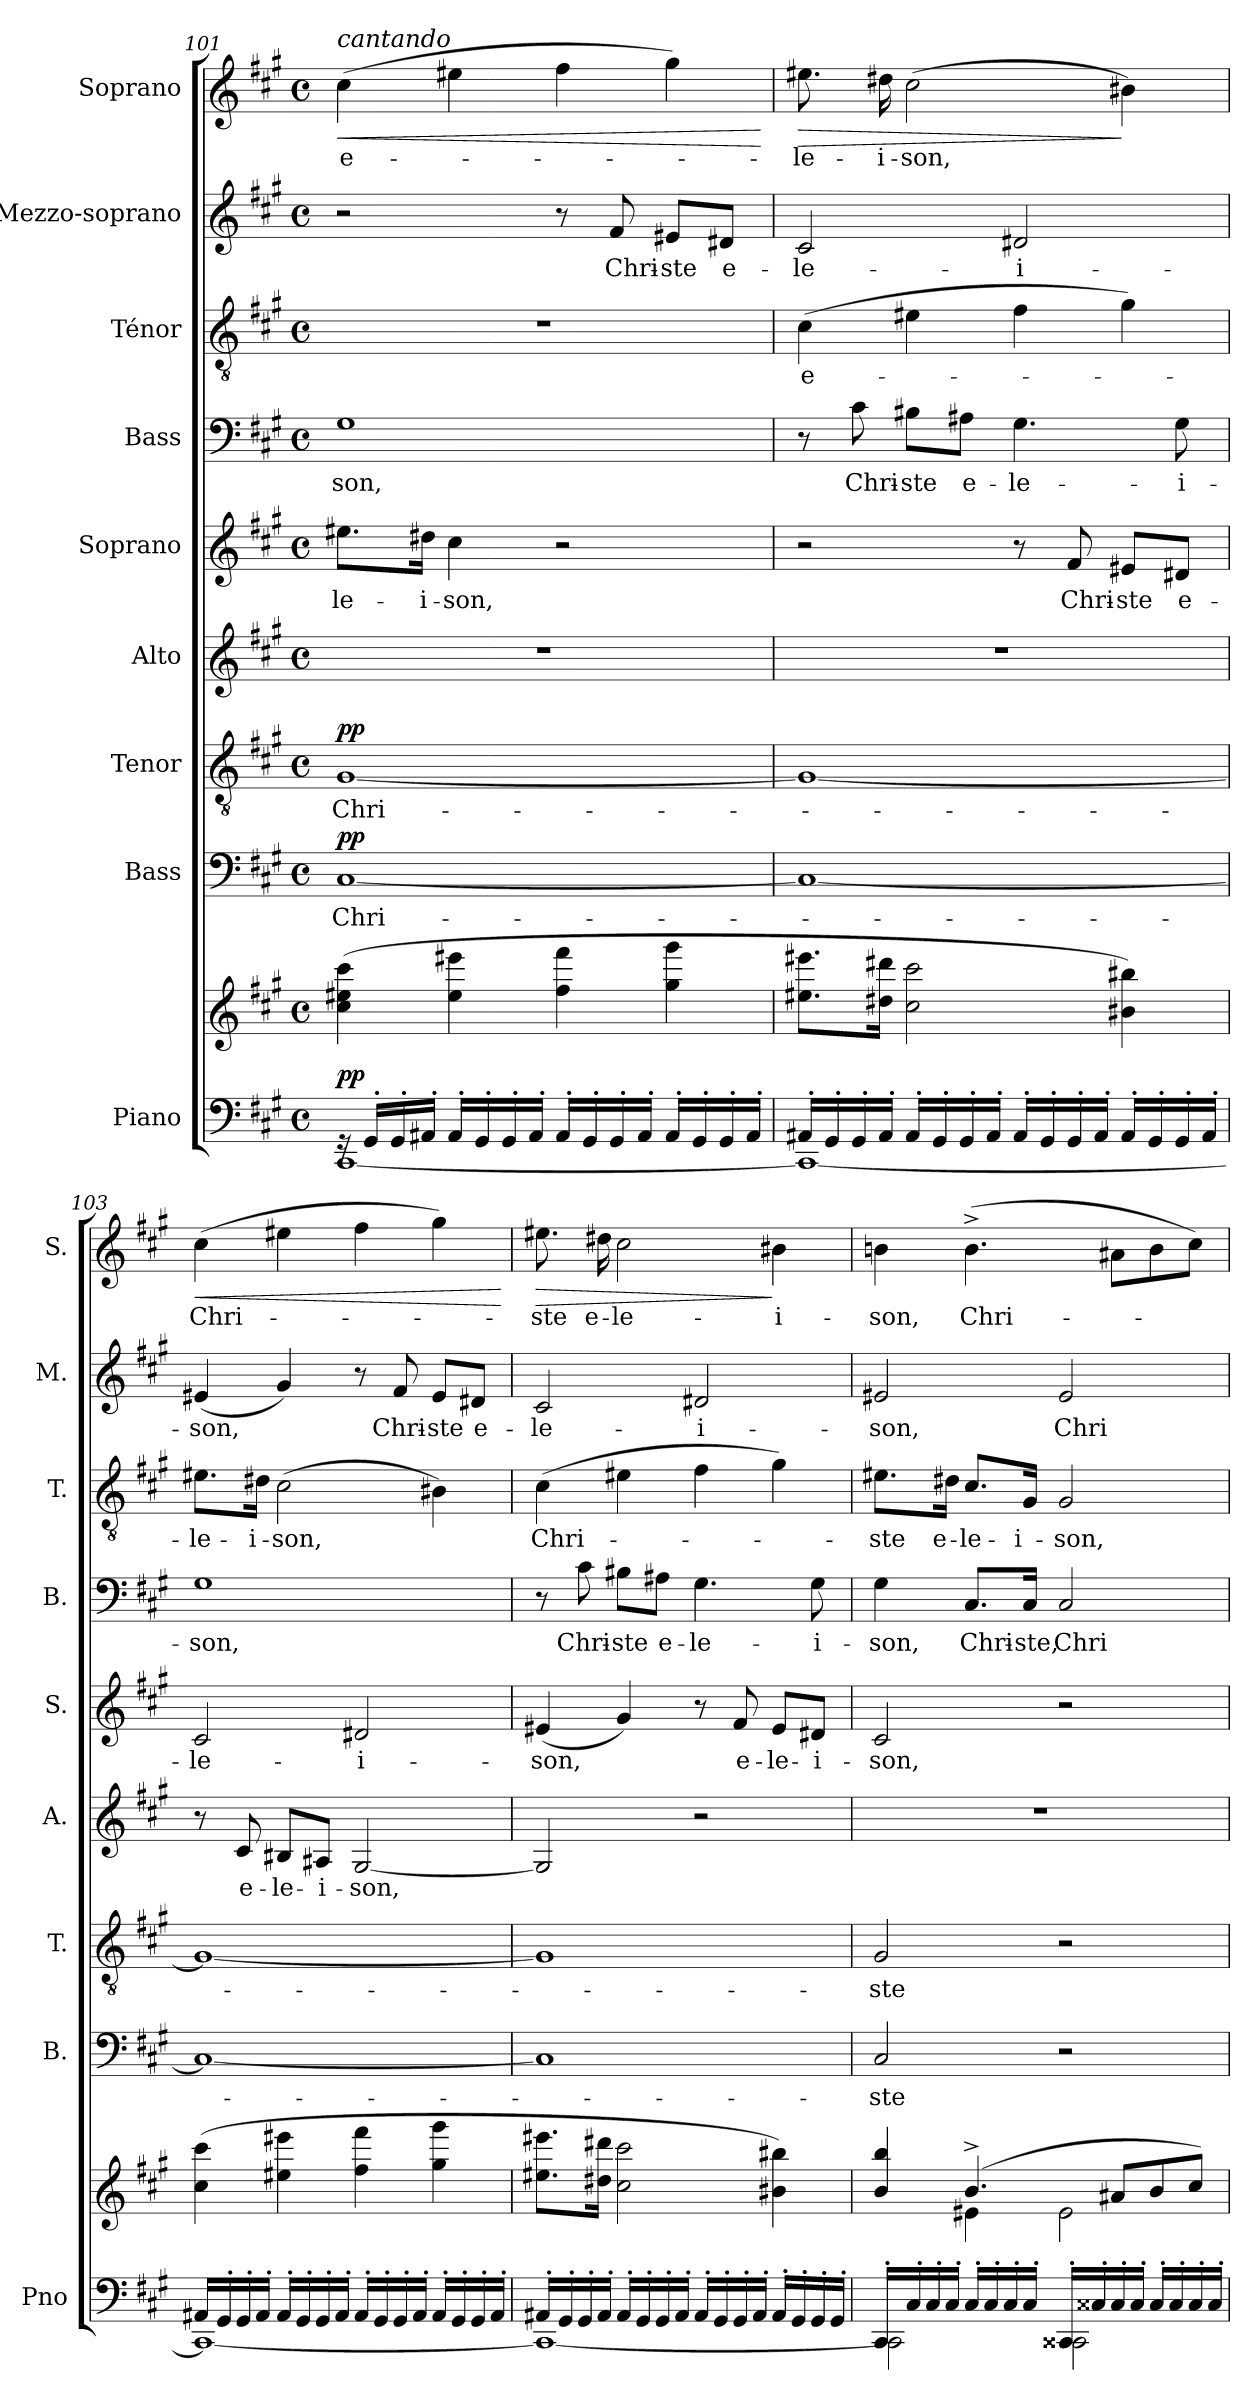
**kern	**kern	**dynam	**kern	**text	**dynam	**kern	**text	**dynam	**kern	**text	**kern	**text	**kern	**text	**kern	**text	**kern	**text	**kern	**text	**dynam
*part9	*part9	*part9	*part8	*part8	*part8	*part7	*part7	*part7	*part6	*part6	*part5	*part5	*part4	*part4	*part3	*part3	*part2	*part2	*part1	*part1	*part1
*staff10	*staff9	*staff9/10	*staff8	*staff8	*staff8	*staff7	*staff7	*staff7	*staff6	*staff6	*staff5	*staff5	*staff4	*staff4	*staff3	*staff3	*staff2	*staff2	*staff1	*staff1	*staff1
*I"Piano	*	*	*I"Bass	*	*	*I"Tenor	*	*	*I"Alto	*	*I"Soprano	*	*I"Bass	*	*I"Ténor	*	*I"Mezzo-soprano	*	*I"Soprano	*	*
*I'Pno	*	*	*I'B.	*	*	*I'T.	*	*	*I'A.	*	*I'S.	*	*I'B.	*	*I'T.	*	*I'M.	*	*I'S.	*	*
*clefF4	*clefG2	*	*clefF4	*	*	*clefGv2	*	*	*clefG2	*	*clefG2	*	*clefF4	*	*clefGv2	*	*clefG2	*	*clefG2	*	*
*k[f#c#g#]	*k[f#c#g#]	*	*k[f#c#g#]	*	*	*k[f#c#g#]	*	*	*k[f#c#g#]	*	*k[f#c#g#]	*	*k[f#c#g#]	*	*k[f#c#g#]	*	*k[f#c#g#]	*	*k[f#c#g#]	*	*
*M4/4	*M4/4	*	*M4/4	*	*	*M4/4	*	*	*M4/4	*	*M4/4	*	*M4/4	*	*M4/4	*	*M4/4	*	*M4/4	*	*
*met(c)	*met(c)	*	*met(c)	*	*	*met(c)	*	*	*met(c)	*	*met(c)	*	*met(c)	*	*met(c)	*	*met(c)	*	*met(c)	*	*
=101	=101	=101	=101	=101	=101	=101	=101	=101	=101	=101	=101	=101	=101	=101	=101	=101	=101	=101	=101	=101	=101
*^	*	*	*	*	*	*	*	*	*	*	*	*	*	*	*	*	*	*	*	*	*
!	!	!	!	!	!	!	!	!	!	!	!	!	!	!	!	!	!	!	!	!LO:TX:a:i:t=cantando	!	!
!	!	!	!LO:DY:a=2	!	!LO:LY:b	!LO:DY:a	!	!LO:LY:b	!LO:DY:a	!	!	!	!LO:LY:b	!	!LO:LY:b	!	!	!	!	!	!LO:LY:b	!LO:HP:b
16rGG	[1CC#	(4cc#\ 4ee#X\ 4ccc#\	pp	[1C#	Chri-	pp	[1G#	Chri-	pp	1r	.	8.ee#X\L	-le-	1G#	-son,	1r	.	2r	.	(4cc#\	e-	<
16GG#'/LL	.	.	.	.	.	.	.	.	.	.	.	.	.	.	.	.	.	.	.	.	.	.
16GG#'/	.	.	.	.	.	.	.	.	.	.	.	.	.	.	.	.	.	.	.	.	.	.
!	!	!	!	!	!	!	!	!	!	!	!	!	!LO:LY:b	!	!	!	!	!	!	!	!	!
16AA#X'/JJ	.	.	.	.	.	.	.	.	.	.	.	16dd#X\Jk	-i-	.	.	.	.	.	.	.	.	.
!	!	!	!	!	!	!	!	!	!	!	!	!	!LO:LY:b	!	!	!	!	!	!	!	!	!
16AA#'/LL	.	4ee#\ 4eee#X\	.	.	.	.	.	.	.	.	.	4cc#\	-son,	.	.	.	.	.	.	4ee#X\	.	.
16GG#'/	.	.	.	.	.	.	.	.	.	.	.	.	.	.	.	.	.	.	.	.	.	.
16GG#'/	.	.	.	.	.	.	.	.	.	.	.	.	.	.	.	.	.	.	.	.	.	.
16AA#'/JJ	.	.	.	.	.	.	.	.	.	.	.	.	.	.	.	.	.	.	.	.	.	.
16AA#'/LL	.	4ff#\ 4fff#\	.	.	.	.	.	.	.	.	.	2r	.	.	.	.	.	8r	.	4ff#\	.	.
16GG#'/	.	.	.	.	.	.	.	.	.	.	.	.	.	.	.	.	.	.	.	.	.	.
!	!	!	!	!	!	!	!	!	!	!	!	!	!	!	!	!	!	!	!LO:LY:b	!	!	!
16GG#'/	.	.	.	.	.	.	.	.	.	.	.	.	.	.	.	.	.	8f#/	Chri-	.	.	.
16AA#'/JJ	.	.	.	.	.	.	.	.	.	.	.	.	.	.	.	.	.	.	.	.	.	.
!	!	!	!	!	!	!	!	!	!	!	!	!	!	!	!	!	!	!	!LO:LY:b	!	!	!
16AA#'/LL	.	4gg#\ 4ggg#\	.	.	.	.	.	.	.	.	.	.	.	.	.	.	.	8e#X/L	-ste	4gg#\)	.	.
16GG#'/	.	.	.	.	.	.	.	.	.	.	.	.	.	.	.	.	.	.	.	.	.	.
!	!	!	!	!	!	!	!	!	!	!	!	!	!	!	!	!	!	!	!LO:LY:b	!	!	!
16GG#'/	.	.	.	.	.	.	.	.	.	.	.	.	.	.	.	.	.	8d#X/J	e-	.	.	.
16AA#'/JJ	.	.	.	.	.	.	.	.	.	.	.	.	.	.	.	.	.	.	.	.	.	.
*v	*v	*	*	*	*	*	*	*	*	*	*	*	*	*	*	*	*	*	*	*	*	*
.	.	.	.	.	.	.	.	.	.	.	.	.	.	.	.	.	.	.	.	.	[
!!LO:PB:g=z
=102	=102	=102	=102	=102	=102	=102	=102	=102	=102	=102	=102	=102	=102	=102	=102	=102	=102	=102	=102	=102	=102
*^	*	*	*	*	*	*	*	*	*	*	*	*	*	*	*	*	*	*	*	*	*
!	!	!	!	!	!	!	!	!	!	!	!	!	!	!	!	!	!LO:LY:b	!	!LO:LY:b	!	!LO:LY:b	!LO:HP:b
16AA#X'/LL	1CC#_	8.ee#X\ 8.eee#X\L	.	1C#_	.	.	1G#_	.	.	1r	.	2r	.	8r	.	(4c#\	e-	2c#/	-le-	8.ee#X\	-le-	>
16GG#'/	.	.	.	.	.	.	.	.	.	.	.	.	.	.	.	.	.	.	.	.	.	.
!	!	!	!	!	!	!	!	!	!	!	!	!	!	!	!LO:LY:b	!	!	!	!	!	!	!
16GG#'/	.	.	.	.	.	.	.	.	.	.	.	.	.	8c#\	Chri-	.	.	.	.	.	.	.
!	!	!	!	!	!	!	!	!	!	!	!	!	!	!	!	!	!	!	!	!	!LO:LY:b	!
16AA#'/JJ	.	16dd#X\ 16ddd#X\Jk	.	.	.	.	.	.	.	.	.	.	.	.	.	.	.	.	.	16dd#X\	-i-	.
!	!	!	!	!	!	!	!	!	!	!	!	!	!	!	!LO:LY:b	!	!	!	!	!	!LO:LY:b	!
16AA#'/LL	.	2cc#\ 2ccc#\	.	.	.	.	.	.	.	.	.	.	.	8B#X\L	-ste	4e#X\	.	.	.	(2cc#\	-son,	.
16GG#'/	.	.	.	.	.	.	.	.	.	.	.	.	.	.	.	.	.	.	.	.	.	.
!	!	!	!	!	!	!	!	!	!	!	!	!	!	!	!LO:LY:b	!	!	!	!	!	!	!
16GG#'/	.	.	.	.	.	.	.	.	.	.	.	.	.	8A#X\J	e-	.	.	.	.	.	.	.
16AA#'/JJ	.	.	.	.	.	.	.	.	.	.	.	.	.	.	.	.	.	.	.	.	.	.
!	!	!	!	!	!	!	!	!	!	!	!	!	!	!	!LO:LY:b	!	!	!	!LO:LY:b	!	!	!
16AA#'/LL	.	.	.	.	.	.	.	.	.	.	.	8r	.	4.G#\	-le-	4f#\	.	2d#X/	-i-	.	.	.
16GG#'/	.	.	.	.	.	.	.	.	.	.	.	.	.	.	.	.	.	.	.	.	.	.
!	!	!	!	!	!	!	!	!	!	!	!	!	!LO:LY:b	!	!	!	!	!	!	!	!	!
16GG#'/	.	.	.	.	.	.	.	.	.	.	.	8f#/	Chri-	.	.	.	.	.	.	.	.	.
16AA#'/JJ	.	.	.	.	.	.	.	.	.	.	.	.	.	.	.	.	.	.	.	.	.	.
!	!	!	!	!	!	!	!	!	!	!	!	!	!LO:LY:b	!	!	!	!	!	!	!	!	!
16AA#'/LL	.	4b#X\ 4bb#X\)	.	.	.	.	.	.	.	.	.	8e#X/L	-ste	.	.	4g#\)	.	.	.	4b#X\)	.	]
16GG#'/	.	.	.	.	.	.	.	.	.	.	.	.	.	.	.	.	.	.	.	.	.	.
!	!	!	!	!	!	!	!	!	!	!	!	!	!LO:LY:b	!	!LO:LY:b	!	!	!	!	!	!	!
16GG#'/	.	.	.	.	.	.	.	.	.	.	.	8d#X/J	e-	8G#\	-i-	.	.	.	.	.	.	.
16AA#'/JJ	.	.	.	.	.	.	.	.	.	.	.	.	.	.	.	.	.	.	.	.	.	.
=103	=103	=103	=103	=103	=103	=103	=103	=103	=103	=103	=103	=103	=103	=103	=103	=103	=103	=103	=103	=103	=103	=103
!	!	!	!	!	!	!	!	!	!	!	!	!	!LO:LY:b	!	!LO:LY:b	!	!LO:LY:b	!	!LO:LY:b	!	!LO:LY:b	!LO:HP:b
16AA#X/LL	1CC#_	(4cc#\ 4ccc#\	.	1C#_	.	.	1G#_	.	.	8r	.	2c#/	-le-	1G#	-son,	8.e#X\L	-le-	(4e#X/	-son,	(4cc#\	Chri-	<
16GG#'/	.	.	.	.	.	.	.	.	.	.	.	.	.	.	.	.	.	.	.	.	.	.
!	!	!	!	!	!	!	!	!	!	!	!LO:LY:b	!	!	!	!	!	!	!	!	!	!	!
16GG#'/	.	.	.	.	.	.	.	.	.	8c#/	e-	.	.	.	.	.	.	.	.	.	.	.
!	!	!	!	!	!	!	!	!	!	!	!	!	!	!	!	!	!LO:LY:b	!	!	!	!	!
16AA#'/JJ	.	.	.	.	.	.	.	.	.	.	.	.	.	.	.	16d#X\Jk	-i-	.	.	.	.	.
!	!	!	!	!	!	!	!	!	!	!	!LO:LY:b	!	!	!	!	!	!LO:LY:b	!	!	!	!	!
16AA#'/LL	.	4ee#X\ 4eee#X\	.	.	.	.	.	.	.	8B#X/L	-le-	.	.	.	.	(2c#\	-son,	4g#/)	.	4ee#X\	.	.
16GG#'/	.	.	.	.	.	.	.	.	.	.	.	.	.	.	.	.	.	.	.	.	.	.
!	!	!	!	!	!	!	!	!	!	!	!LO:LY:b	!	!	!	!	!	!	!	!	!	!	!
16GG#'/	.	.	.	.	.	.	.	.	.	8A#X/J	-i-	.	.	.	.	.	.	.	.	.	.	.
16AA#'/JJ	.	.	.	.	.	.	.	.	.	.	.	.	.	.	.	.	.	.	.	.	.	.
!	!	!	!	!	!	!	!	!	!	!	!LO:LY:b	!	!LO:LY:b	!	!	!	!	!	!	!	!	!
16AA#'/LL	.	4ff#\ 4fff#\	.	.	.	.	.	.	.	[2G#/	-son,	2d#X/	-i-	.	.	.	.	8r	.	4ff#\	.	.
16GG#'/	.	.	.	.	.	.	.	.	.	.	.	.	.	.	.	.	.	.	.	.	.	.
!	!	!	!	!	!	!	!	!	!	!	!	!	!	!	!	!	!	!	!LO:LY:b	!	!	!
16GG#'/	.	.	.	.	.	.	.	.	.	.	.	.	.	.	.	.	.	8f#/	Chri-	.	.	.
16AA#'/JJ	.	.	.	.	.	.	.	.	.	.	.	.	.	.	.	.	.	.	.	.	.	.
!	!	!	!	!	!	!	!	!	!	!	!	!	!	!	!	!	!	!	!LO:LY:b	!	!	!
16AA#'/LL	.	4gg#\ 4ggg#\	.	.	.	.	.	.	.	.	.	.	.	.	.	4B#X\)	.	8e#/L	-ste	4gg#\)	.	.
16GG#'/	.	.	.	.	.	.	.	.	.	.	.	.	.	.	.	.	.	.	.	.	.	.
!	!	!	!	!	!	!	!	!	!	!	!	!	!	!	!	!	!	!	!LO:LY:b	!	!	!
16GG#'/	.	.	.	.	.	.	.	.	.	.	.	.	.	.	.	.	.	8d#X/J	e-	.	.	.
16AA#'/JJ	.	.	.	.	.	.	.	.	.	.	.	.	.	.	.	.	.	.	.	.	.	.
*v	*v	*	*	*	*	*	*	*	*	*	*	*	*	*	*	*	*	*	*	*	*	*
.	.	.	.	.	.	.	.	.	.	.	.	.	.	.	.	.	.	.	.	.	[
=104	=104	=104	=104	=104	=104	=104	=104	=104	=104	=104	=104	=104	=104	=104	=104	=104	=104	=104	=104	=104	=104
*^	*	*	*	*	*	*	*	*	*	*	*	*	*	*	*	*	*	*	*	*	*
!	!	!	!	!	!	!	!	!	!	!	!	!	!LO:LY:b	!	!	!	!LO:LY:b	!	!LO:LY:b	!	!LO:LY:b	!LO:HP:b
16AA#X'/LL	1CC#_	8.ee#X\ 8.eee#X\L	.	1C#]	.	.	1G#]	.	.	2G#/]	.	(>4e#X/	-son,	8r	.	(4c#\	Chri-	2c#/	-le-	8.ee#X\	-ste	>
16GG#'/	.	.	.	.	.	.	.	.	.	.	.	.	.	.	.	.	.	.	.	.	.	.
!	!	!	!	!	!	!	!	!	!	!	!	!	!	!	!LO:LY:b	!	!	!	!	!	!	!
16GG#'/	.	.	.	.	.	.	.	.	.	.	.	.	.	8c#\	Chri-	.	.	.	.	.	.	.
!	!	!	!	!	!	!	!	!	!	!	!	!	!	!	!	!	!	!	!	!	!LO:LY:b	!
16AA#'/JJ	.	16dd#X\ 16ddd#X\Jk	.	.	.	.	.	.	.	.	.	.	.	.	.	.	.	.	.	16dd#X\	e-	.
!	!	!	!	!	!	!	!	!	!	!	!	!	!	!	!LO:LY:b	!	!	!	!	!	!LO:LY:b	!
16AA#'/LL	.	2cc#\ 2ccc#\	.	.	.	.	.	.	.	.	.	4g#/)	.	8B#X\L	-ste	4e#X\	.	.	.	2cc#\	-le-	.
16GG#'/	.	.	.	.	.	.	.	.	.	.	.	.	.	.	.	.	.	.	.	.	.	.
!	!	!	!	!	!	!	!	!	!	!	!	!	!	!	!LO:LY:b	!	!	!	!	!	!	!
16GG#'/	.	.	.	.	.	.	.	.	.	.	.	.	.	8A#X\J	e-	.	.	.	.	.	.	.
16AA#'/JJ	.	.	.	.	.	.	.	.	.	.	.	.	.	.	.	.	.	.	.	.	.	.
!	!	!	!	!	!	!	!	!	!	!	!	!	!	!	!LO:LY:b	!	!	!	!LO:LY:b	!	!	!
16AA#'/LL	.	.	.	.	.	.	.	.	.	2r	.	8r	.	4.G#\	-le-	4f#\	.	2d#X/	-i-	.	.	.
16GG#'/	.	.	.	.	.	.	.	.	.	.	.	.	.	.	.	.	.	.	.	.	.	.
!	!	!	!	!	!	!	!	!	!	!	!	!	!LO:LY:b	!	!	!	!	!	!	!	!	!
16GG#'/	.	.	.	.	.	.	.	.	.	.	.	8f#/	e-	.	.	.	.	.	.	.	.	.
16AA#'/JJ	.	.	.	.	.	.	.	.	.	.	.	.	.	.	.	.	.	.	.	.	.	.
!	!	!	!	!	!	!	!	!	!	!	!	!	!LO:LY:b	!	!	!	!	!	!	!	!LO:LY:b	!
16AA#'/LL	.	4b#X\ 4bb#X\)	.	.	.	.	.	.	.	.	.	8e#/L	-le-	.	.	4g#\)	.	.	.	4b#X\	-i-	]
16GG#'/	.	.	.	.	.	.	.	.	.	.	.	.	.	.	.	.	.	.	.	.	.	.
!	!	!	!	!	!	!	!	!	!	!	!	!	!LO:LY:b	!	!LO:LY:b	!	!	!	!	!	!	!
16GG#'/	.	.	.	.	.	.	.	.	.	.	.	8d#X/J	-i-	8G#\	-i-	.	.	.	.	.	.	.
16GG#'/JJ	.	.	.	.	.	.	.	.	.	.	.	.	.	.	.	.	.	.	.	.	.	.
!!LO:PB:g=z
=105	=105	=105	=105	=105	=105	=105	=105	=105	=105	=105	=105	=105	=105	=105	=105	=105	=105	=105	=105	=105	=105	=105
*	*	*^	*	*	*	*	*	*	*	*	*	*	*	*	*	*	*	*	*	*	*	*
!	!	!	!	!	!	!LO:LY:b	!	!	!LO:LY:b	!	!	!	!	!LO:LY:b	!	!LO:LY:b	!	!LO:LY:b	!	!LO:LY:b	!	!LO:LY:b	!
16CC#'/LL	2CC#\]	4b/ 4bb/	4ryy	.	2C#/	-ste	.	2G#/	-ste	.	1r	.	2c#/	-son,	4G#\	-son,	8.e#X\L	-ste	2e#X/	-son,	4bn\	-son,	.
16C#'/	.	.	.	.	.	.	.	.	.	.	.	.	.	.	.	.	.	.	.	.	.	.	.
16C#'/	.	.	.	.	.	.	.	.	.	.	.	.	.	.	.	.	.	.	.	.	.	.	.
!	!	!	!	!	!	!	!	!	!	!	!	!	!	!	!	!	!	!LO:LY:b	!	!	!	!	!
16C#'/JJ	.	.	.	.	.	.	.	.	.	.	.	.	.	.	.	.	16d#X\Jk	e-	.	.	.	.	.
!	!	!	!	!	!	!	!	!	!	!	!	!	!	!	!	!LO:LY:b	!	!LO:LY:b	!	!	!	!LO:LY:b	!
16C#'/LL	.	(4.b^/	4e#X\	.	.	.	.	.	.	.	.	.	.	.	8.C#/L	Chri-	8.c#/L	-le-	.	.	(4.b^\	Chri-	.
16C#'/	.	.	.	.	.	.	.	.	.	.	.	.	.	.	.	.	.	.	.	.	.	.	.
16C#'/	.	.	.	.	.	.	.	.	.	.	.	.	.	.	.	.	.	.	.	.	.	.	.
!	!	!	!	!	!	!	!	!	!	!	!	!	!	!	!	!LO:LY:b	!	!LO:LY:b	!	!	!	!	!
16C#'/JJ	.	.	.	.	.	.	.	.	.	.	.	.	.	.	16C#/Jk	-ste,	16G#/Jk	-i-	.	.	.	.	.
!	!	!	!	!	!	!	!	!	!	!	!	!	!	!	!	!LO:LY:b	!	!LO:LY:b	!	!LO:LY:b	!	!	!
16CC##X'/LL	2CC##\	.	2e#\	.	2r	.	.	2r	.	.	.	.	2r	.	2C#/	Chri-	2G#/	-son,	2e#/	Chri-	.	.	.
16C##X'/	.	.	.	.	.	.	.	.	.	.	.	.	.	.	.	.	.	.	.	.	.	.	.
16C##'/	.	8a#X/L	.	.	.	.	.	.	.	.	.	.	.	.	.	.	.	.	.	.	8a#X\L	.	.
16C##'/JJ	.	.	.	.	.	.	.	.	.	.	.	.	.	.	.	.	.	.	.	.	.	.	.
16C##'/LL	.	8b/	.	.	.	.	.	.	.	.	.	.	.	.	.	.	.	.	.	.	8b\	.	.
16C##'/	.	.	.	.	.	.	.	.	.	.	.	.	.	.	.	.	.	.	.	.	.	.	.
16C##'/	.	8cc#/J)	.	.	.	.	.	.	.	.	.	.	.	.	.	.	.	.	.	.	8cc#\J)	.	.
16C##'/JJ	.	.	.	.	.	.	.	.	.	.	.	.	.	.	.	.	.	.	.	.	.	.	.
*v	*v	*	*	*	*	*	*	*	*	*	*	*	*	*	*	*	*	*	*	*	*	*	*
*	*v	*v	*	*	*	*	*	*	*	*	*	*	*	*	*	*	*	*	*	*	*	*
=	=	=	=	=	=	=	=	=	=	=	=	=	=	=	=	=	=	=	=	=	=
*-	*-	*-	*-	*-	*-	*-	*-	*-	*-	*-	*-	*-	*-	*-	*-	*-	*-	*-	*-	*-	*-
